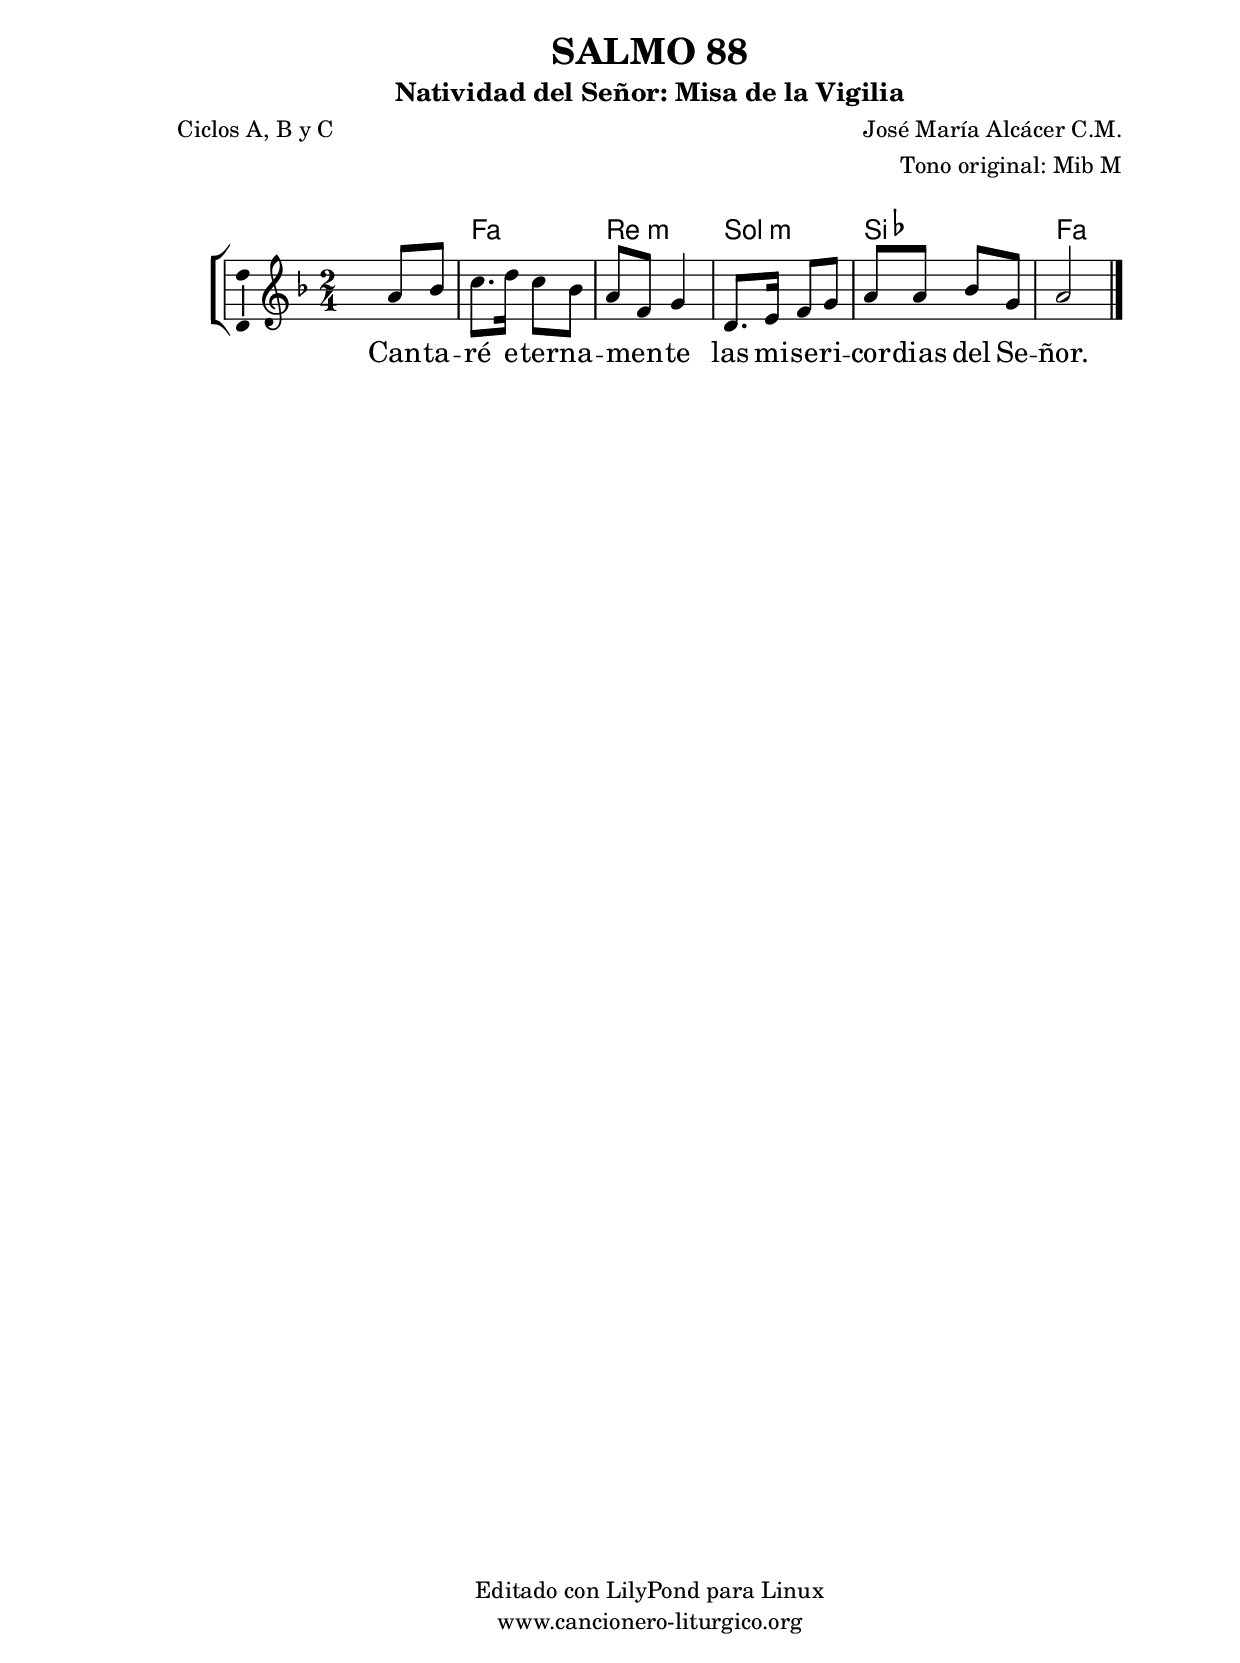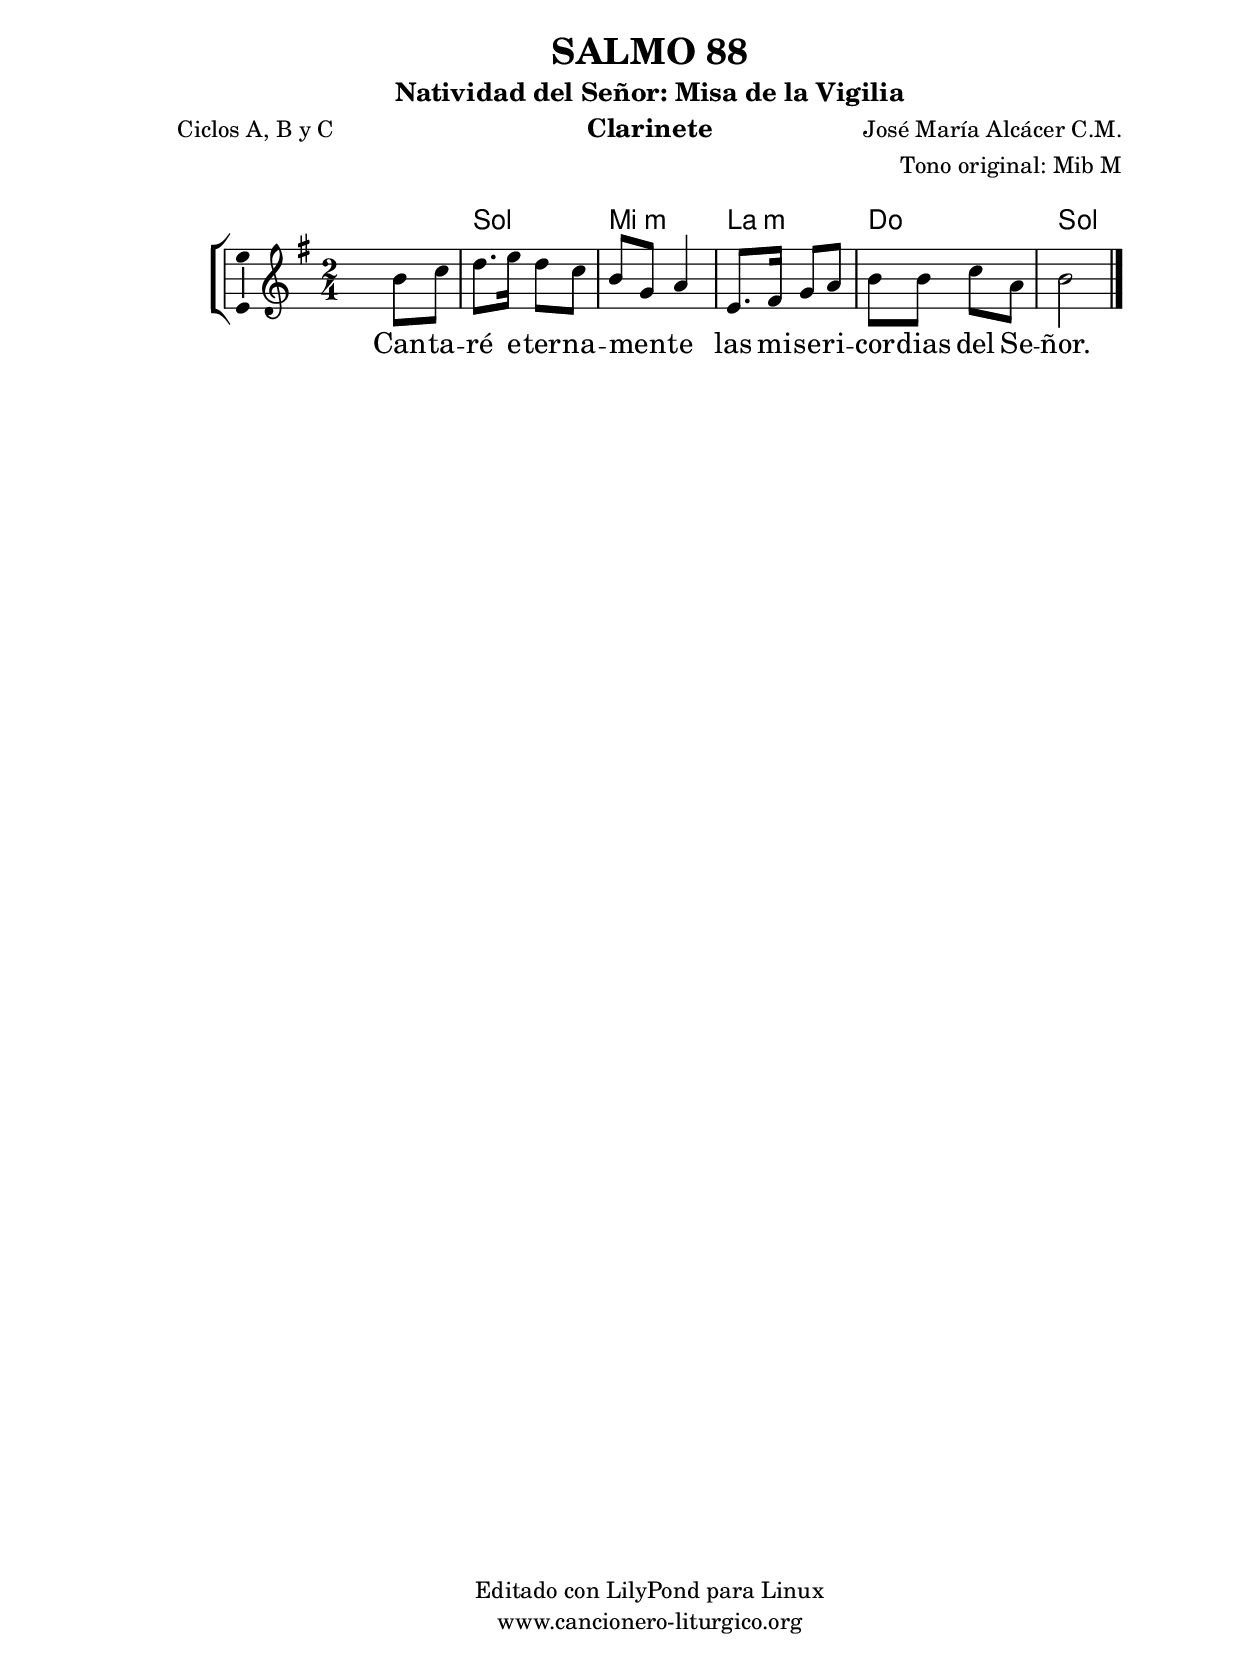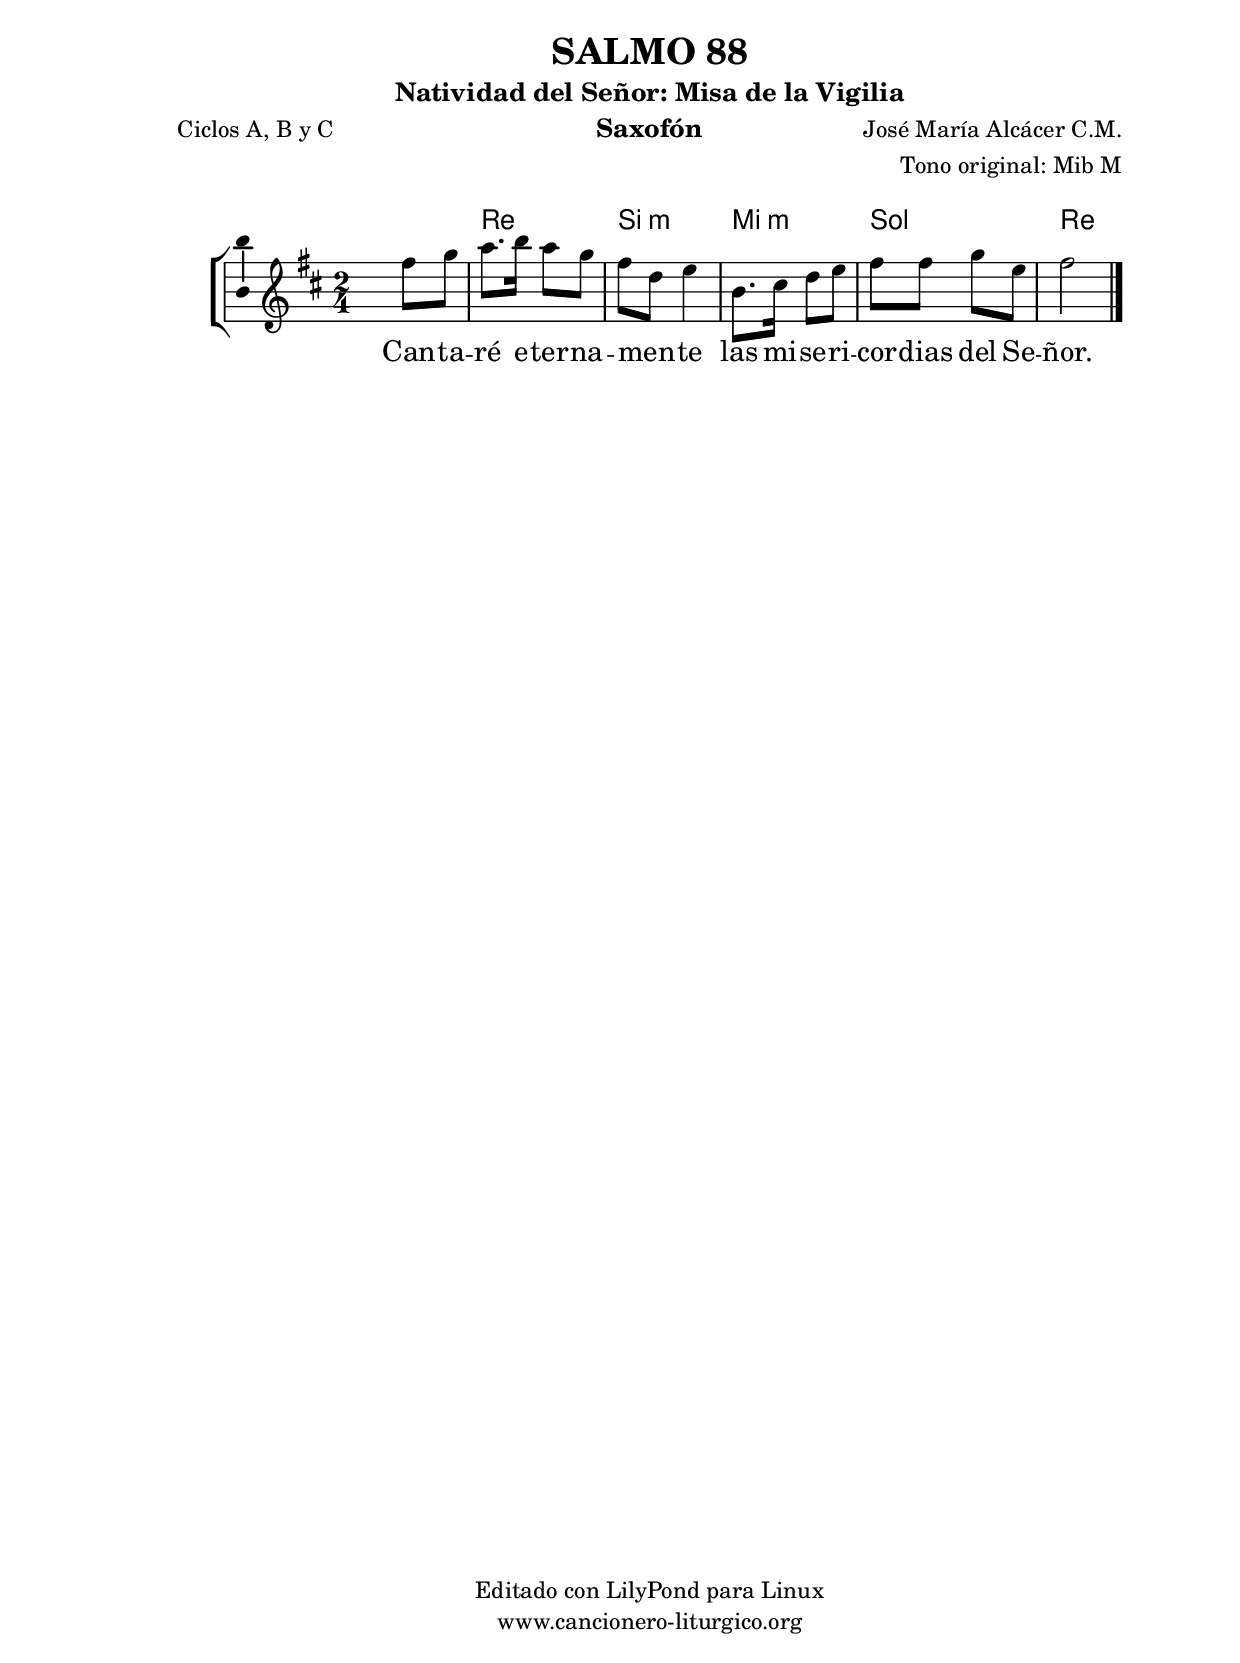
%
%para convertir .midi en .wav:
%timidity filename.midi -Ow -o finename.wav
%
%
%Para convertir de .wav a .mp3:
%lame -h -m j filename.wav
%
%
%para escuchar el midi:
%timidity nombrefichero.midi
%


%versión de lilypond para la que se ha escrito esta partitura:
\version "2.16.0"

	%Tamaño papel
	#(set-default-paper-size "a4")
	%Tamaño partitura
	#(set-global-staff-size 20)
	%No responde al pulsar sobre una nota
	#(ly:set-option 'point-and-click #f)

%parámetros del encabezamiento:
\header {
	title = "SALMO 88"
	subtitle = "Natividad del Señor: Misa de la Vigilia"
	composer = "José María Alcácer C.M."
	poet = "Ciclos A, B y C"
	meter = ""
	arranger = "Tono original: Mib M"
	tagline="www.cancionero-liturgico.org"
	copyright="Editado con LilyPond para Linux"
	}

%parámetros asociados al papel:
\paper  {
	oddHeaderMarkup = \markup {\fill-line { \on-the-fly #not-first-page \fromproperty #'header:title \on-the-fly #not-first-page \fromproperty #'header:composer }}
	evenHeaderMarkup = \markup {\fill-line { \fromproperty #'header:composer \fromproperty #'header:title }}
	#(set-paper-size "a4")
	print-page-number = ##f
	first-page-number = 1
	print-first-page-number = ##f
%	head-separation = 3.0 \cm
	top-margin = 2.0 \cm
	bottom-margin = 0.5\cm
%%%	bottom-margin = -1.0\cm
	left-margin = 3.0 \cm
	line-width = 16.0 \cm 
	indent = 8\mm
	interscoreline = 2.\mm
	between-system-space = 15\mm
%	para que las partituras no llenen la hoja:
	ragged-bottom = ##t
%	idem para la última hoja:
	ragged-last-bottom = ##f
%	para que las partituras llenen el ancho del papel:
	ragged-last = ##f
	after-title-space = 2.5 \cm
%page-count=1
%system-count=8

	%Flexible Vertical Spacing
%	markup-markup-spacing =
%	#'((basic-distance . 15) (minimum-distance . 15) (padding . 3))
	markup-system-spacing =
	#'((basic-distance . 15) (minimum-distance . 15) (padding . 3))
	system-system-spacing =
	#'((basic-distance . 15) (minimum-distance . 15) (padding . 3))
	score-system-spacing =
	#'((basic-distance . 15) (minimum-distance . 15) (padding . 5))
%	top-system-spacing = % header
%	#'((basic-distance . 8) (minimum-distance . 0) (padding . 3))
%	top-markup-spacing =
%	#'((basic-distance . 20) (minimum-distance . 20) (padding . 3))
	last-bottom-spacing = % footer
	#'((basic-distance . 5) (minimum-distance . 5) (padding . 3))
%	score-markup-spacing =
%	#'((basic-distance . 16) (minimum-distance . 13) (padding . 3))

	}


%parámetros que afectan a toda la partitura:
global =  {
	%clave de sol (G):
	\clef G
	%armadura:
	\transpose ees f
	\key ees \major
	\tempo 4=60
	\set Score.tempoHideNote = ##t
	}


acordes = {
	\italianChords
	\chordmode {
	\transpose ees f
{

s2
ees2 c:m f:m aes ees
	}
	}
}

melodia = 
	\transpose ees f
{
	\relative c''{

\time 2/4
s4 g8 aes
bes8. c16 bes8 aes
g8 ees f4
c8. d16 ees8 f
g8 g aes f
g2

	\bar "|."
	}
	}


texto = \lyricmode {
Can -- ta -- ré e -- ter -- na -- men -- _ te las mi -- se -- ri -- cor -- dias del Se -- ñor.
	}


acordesStaff = \context ChordNames = acordesStaff <<
	\set chordChanges = ##t
	\acordes
	>>


vozStaff = \context Voice = vozStaff
\with {\consists "Ambitus_engraver"}
<<
%	\set Staff.instrumentName = ""
%	\set Staff.shortInstrumentName = ""
%	\set Staff.midiInstrument = #"clarinet"
%	\set Staff.midiInstrument = #"cello"
%	\set Staff.midiInstrument = #"flute"
	\set Staff.midiInstrument = #"electric guitar (jazz)"
%	\set Staff.midiInstrument = #"english horn"
%	\set Staff.midiInstrument = #"violin"
%	\set Staff.midiInstrument = #"glockenspiel"
	\set Staff.midiMinimumVolume = #0.7
	\set Staff.midiMaximumVolume = #0.9
	\global
	\melodia
	>>


textoStaff = \context Lyrics = textoStaff <<
	\lyricsto vozStaff \texto
	>>

\book {
	\score {
		\context ChoirStaff {
			\override StaffGroup.SystemStartBracket #'collapse-height = #1
			\override Score.SystemStartBar #'collapse-height = #1
			<<
			\acordesStaff
			\vozStaff
			\textoStaff
			>>
			}
		\layout {
	    		\context {
				\Lyrics
				\override LyricText #'font-size = #2
				}
	   		 \context {
				\Score
				%fontSize = #3
				\override StaffSymbol #'staff-space = #(magstep +3)
				%\override Beam #'thickness = #0.55
				%\override SpacingSpanner #'spacing-increment = #1.0
				%\override Slur #'height-limit = #1.5
				}
			}
		}
	\score {
		\unfoldRepeats
		\context ChoirStaff {
			<<
			\acordesStaff
			\vozStaff
			>>
			}
		\midi {
	  		\context {
	  			\Score
				tempoWholesPerMinute = #(ly:make-moment 70 4)
				}
			}
		}
	}

%Partitura para clarinete
#(define output-suffix "C")
\book {
	\header{
		instrument = "Clarinete"
		}
	\score {
		\context ChoirStaff {
			\override StaffGroup.SystemStartBracket #'collapse-height = #1
			\override Score.SystemStartBar #'collapse-height = #1
\transpose c d
			<<
			\acordesStaff
			\vozStaff
			\textoStaff
			>>
			}
		\layout {
	    		\context {
				\Lyrics
				\override LyricText #'font-size = #2
				}
	   		 \context {
				\Score
				%fontSize = #3
				\override StaffSymbol #'staff-space = #(magstep +3)
				%\override Beam #'thickness = #0.55
				%\override SpacingSpanner #'spacing-increment = #1.0
				%\override Slur #'height-limit = #1.5
				}
			}
		}
	}

%Partitura para saxofón
#(define output-suffix "S")
\book {
	\header{
		instrument = "Saxofón"
		}
	\score {
		\context ChoirStaff {
			\override StaffGroup.SystemStartBracket #'collapse-height = #1
			\override Score.SystemStartBar #'collapse-height = #1
\transpose c a
			<<
			\acordesStaff
			\vozStaff
			\textoStaff
			>>
			}
		\layout {
	    		\context {
				\Lyrics
				\override LyricText #'font-size = #2
				}
	   		 \context {
				\Score
				%fontSize = #3
				\override StaffSymbol #'staff-space = #(magstep +3)
				%\override Beam #'thickness = #0.55
				%\override SpacingSpanner #'spacing-increment = #1.0
				%\override Slur #'height-limit = #1.5
				}
			}
		}
	}

